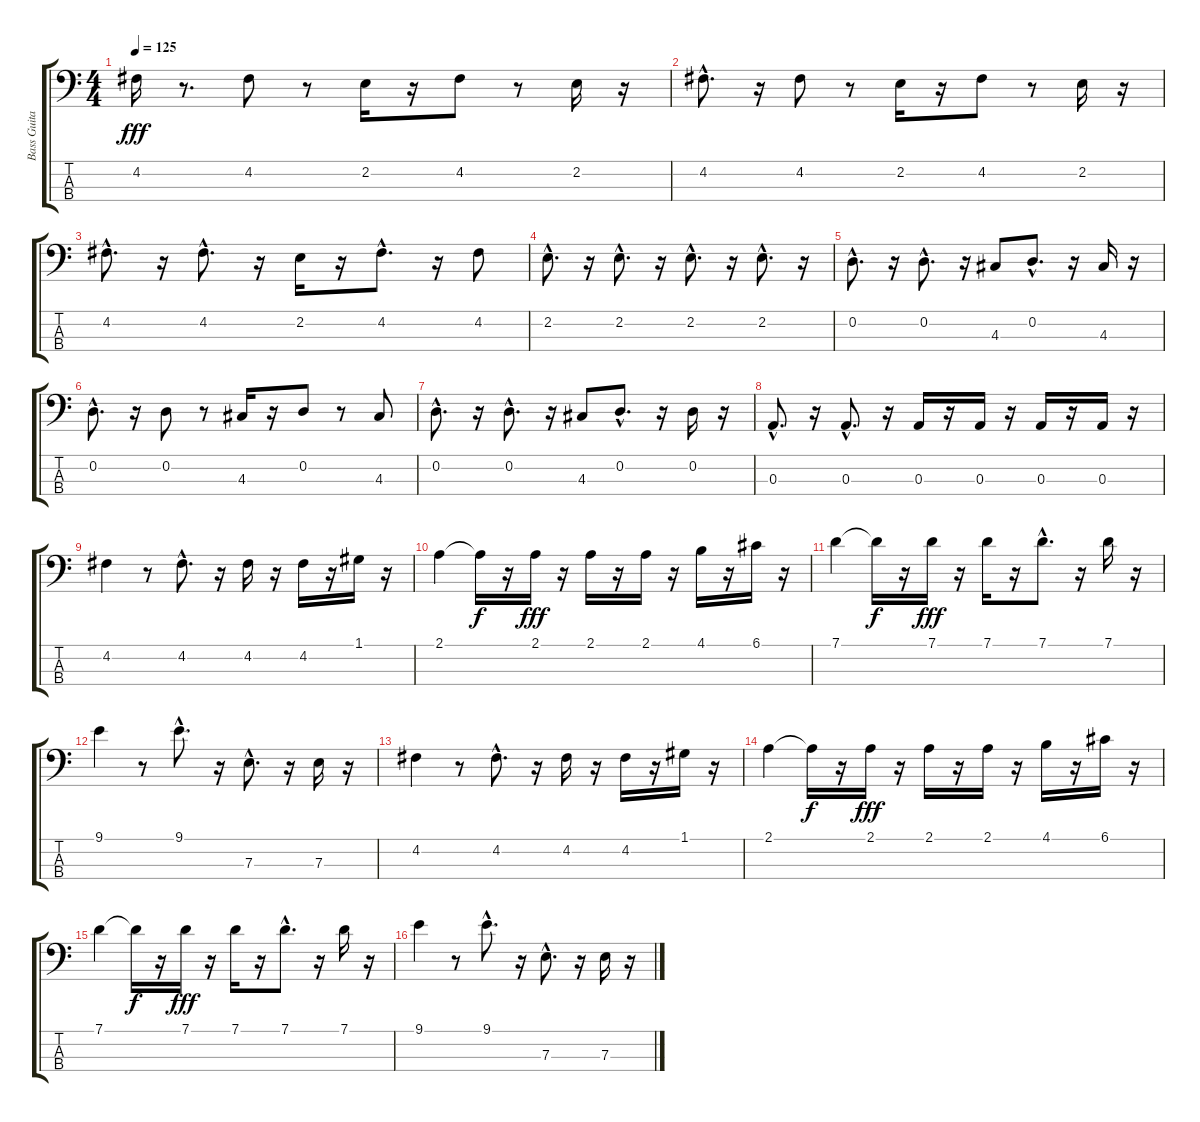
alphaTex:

\track ("Bass Guitar     " "Bass Guita") {instrument fretlessbass}
\staff {score tabs}
\tuning (G2 D2 A1 E1) {hide}
\ts (4 4)
\tempo 125
\clef f4
\ks c
4.2.16{dy fff} r.8{d} 4.2.8 r.8 2.2.16 r.16 4.2.8 r.8 2.2.16 r.16 |
4.2{hac}.8{d} r.16 4.2.8 r.8 2.2.16 r.16 4.2.8 r.8 2.2.16 r.16 |
4.2{hac}.8{d} r.16 4.2{hac}.8{d} r.16 2.2.16 r.16 4.2{hac}.8{d} r.16 4.2.8 |
2.2{hac}.8{d} r.16 2.2{hac}.8{d} r.16 2.2{hac}.8{d} r.16 2.2{hac}.8{d} r.16 |
0.2{hac}.8{d} r.16 0.2{hac}.8{d} r.16 4.3.8 0.2{hac}.8{d} r.16 4.3.16 r.16 |
0.2{hac}.8{d} r.16 0.2.8 r.8 4.3.16 r.16 0.2.8 r.8 4.3.8 |
0.2{hac}.8{d} r.16 0.2{hac}.8{d} r.16 4.3.8 0.2{hac}.8{d} r.16 0.2.16 r.16 |
0.3{hac}.8{d} r.16 0.3{hac}.8{d} r.16 0.3.16 r.16 0.3.16 r.16 0.3.16 r.16 0.3.16 r.16 |
4.2.4 r.8 4.2{hac}.8{d} r.16 4.2.16 r.16 4.2.16 r.16 1.1.16 r.16 |
2.1.4 2.1{t}.16{dy f} r.16 2.1.16{dy fff} r.16 2.1.16 r.16 2.1.16 r.16 4.1.16 r.16 6.1.16 r.16 |
7.1.4 7.1{t}.16{dy f} r.16 7.1.16{dy fff} r.16 7.1.16 r.16 7.1{hac}.8{d} r.16 7.1.16 r.16 |
9.1.4 r.8 9.1{hac}.8{d} r.16 7.3{hac}.8{d} r.16 7.3.16 r.16 |
4.2.4 r.8 4.2{hac}.8{d} r.16 4.2.16 r.16 4.2.16 r.16 1.1.16 r.16 |
2.1.4 2.1{t}.16{dy f} r.16 2.1.16{dy fff} r.16 2.1.16 r.16 2.1.16 r.16 4.1.16 r.16 6.1.16 r.16 |
7.1.4 7.1{t}.16{dy f} r.16 7.1.16{dy fff} r.16 7.1.16 r.16 7.1{hac}.8{d} r.16 7.1.16 r.16 |
9.1.4 r.8 9.1{hac}.8{d} r.16 7.3{hac}.8{d} r.16 7.3.16 r.16
